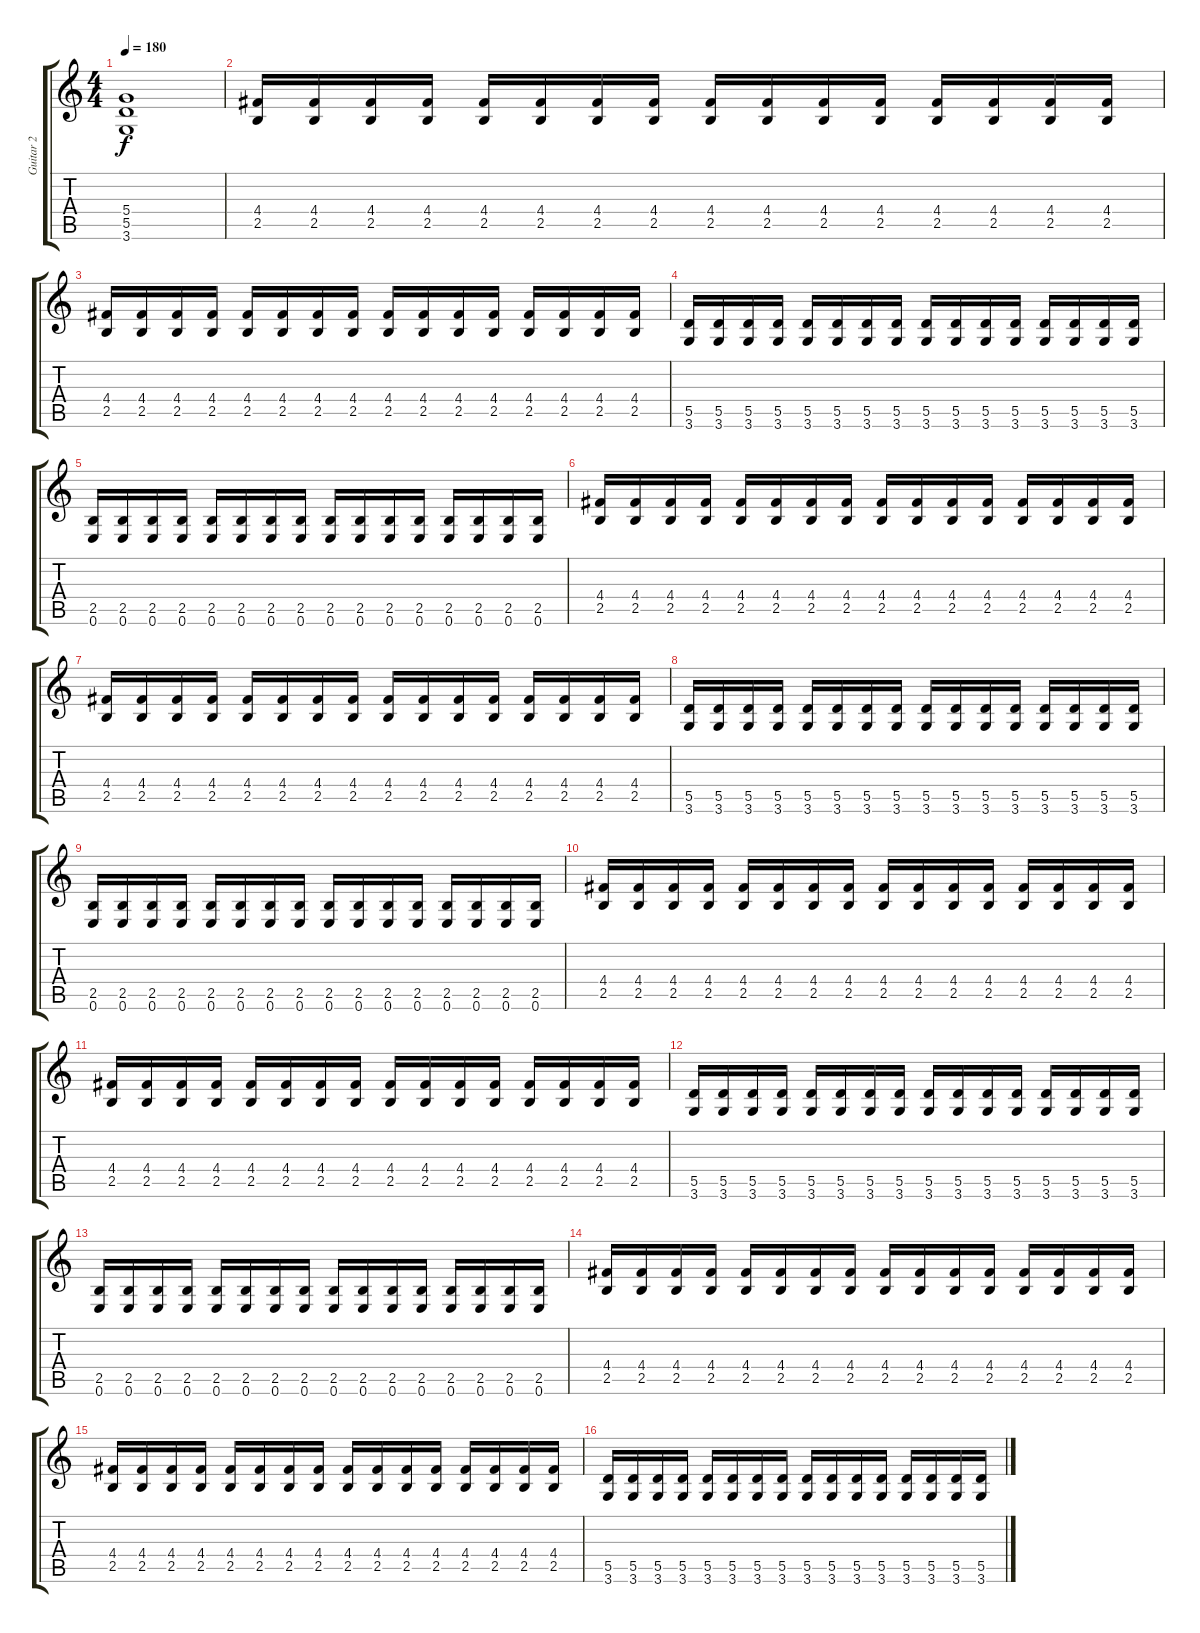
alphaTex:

\track ("Guitar 2" "Guitar 2") {instrument distortionguitar}
\staff {score tabs}
\tuning (E4 B3 G3 D3 A2 E2) {hide}
\ts (4 4)
\tempo 180
\clef g2
\ks c
(5.4{t} 5.5{t} 3.6{t}).1{dy f} |
(4.4 2.5).16 (4.4 2.5).16 (4.4 2.5).16 (4.4 2.5).16 (4.4 2.5).16 (4.4 2.5).16 (4.4 2.5).16 (4.4 2.5).16 (4.4 2.5).16 (4.4 2.5).16 (4.4 2.5).16 (4.4 2.5).16 (4.4 2.5).16 (4.4 2.5).16 (4.4 2.5).16 (4.4 2.5).16 |
(4.4 2.5).16 (4.4 2.5).16 (4.4 2.5).16 (4.4 2.5).16 (4.4 2.5).16 (4.4 2.5).16 (4.4 2.5).16 (4.4 2.5).16 (4.4 2.5).16 (4.4 2.5).16 (4.4 2.5).16 (4.4 2.5).16 (4.4 2.5).16 (4.4 2.5).16 (4.4 2.5).16 (4.4 2.5).16 |
(5.5 3.6).16 (5.5 3.6).16 (5.5 3.6).16 (5.5 3.6).16 (5.5 3.6).16 (5.5 3.6).16 (5.5 3.6).16 (5.5 3.6).16 (5.5 3.6).16 (5.5 3.6).16 (5.5 3.6).16 (5.5 3.6).16 (5.5 3.6).16 (5.5 3.6).16 (5.5 3.6).16 (5.5 3.6).16 |
(2.5 0.6).16 (2.5 0.6).16 (2.5 0.6).16 (2.5 0.6).16 (2.5 0.6).16 (2.5 0.6).16 (2.5 0.6).16 (2.5 0.6).16 (2.5 0.6).16 (2.5 0.6).16 (2.5 0.6).16 (2.5 0.6).16 (2.5 0.6).16 (2.5 0.6).16 (2.5 0.6).16 (2.5 0.6).16 |
(4.4 2.5).16 (4.4 2.5).16 (4.4 2.5).16 (4.4 2.5).16 (4.4 2.5).16 (4.4 2.5).16 (4.4 2.5).16 (4.4 2.5).16 (4.4 2.5).16 (4.4 2.5).16 (4.4 2.5).16 (4.4 2.5).16 (4.4 2.5).16 (4.4 2.5).16 (4.4 2.5).16 (4.4 2.5).16 |
(4.4 2.5).16 (4.4 2.5).16 (4.4 2.5).16 (4.4 2.5).16 (4.4 2.5).16 (4.4 2.5).16 (4.4 2.5).16 (4.4 2.5).16 (4.4 2.5).16 (4.4 2.5).16 (4.4 2.5).16 (4.4 2.5).16 (4.4 2.5).16 (4.4 2.5).16 (4.4 2.5).16 (4.4 2.5).16 |
(5.5 3.6).16 (5.5 3.6).16 (5.5 3.6).16 (5.5 3.6).16 (5.5 3.6).16 (5.5 3.6).16 (5.5 3.6).16 (5.5 3.6).16 (5.5 3.6).16 (5.5 3.6).16 (5.5 3.6).16 (5.5 3.6).16 (5.5 3.6).16 (5.5 3.6).16 (5.5 3.6).16 (5.5 3.6).16 |
(2.5 0.6).16 (2.5 0.6).16 (2.5 0.6).16 (2.5 0.6).16 (2.5 0.6).16 (2.5 0.6).16 (2.5 0.6).16 (2.5 0.6).16 (2.5 0.6).16 (2.5 0.6).16 (2.5 0.6).16 (2.5 0.6).16 (2.5 0.6).16 (2.5 0.6).16 (2.5 0.6).16 (2.5 0.6).16 |
(4.4 2.5).16 (4.4 2.5).16 (4.4 2.5).16 (4.4 2.5).16 (4.4 2.5).16 (4.4 2.5).16 (4.4 2.5).16 (4.4 2.5).16 (4.4 2.5).16 (4.4 2.5).16 (4.4 2.5).16 (4.4 2.5).16 (4.4 2.5).16 (4.4 2.5).16 (4.4 2.5).16 (4.4 2.5).16 |
(4.4 2.5).16 (4.4 2.5).16 (4.4 2.5).16 (4.4 2.5).16 (4.4 2.5).16 (4.4 2.5).16 (4.4 2.5).16 (4.4 2.5).16 (4.4 2.5).16 (4.4 2.5).16 (4.4 2.5).16 (4.4 2.5).16 (4.4 2.5).16 (4.4 2.5).16 (4.4 2.5).16 (4.4 2.5).16 |
(5.5 3.6).16 (5.5 3.6).16 (5.5 3.6).16 (5.5 3.6).16 (5.5 3.6).16 (5.5 3.6).16 (5.5 3.6).16 (5.5 3.6).16 (5.5 3.6).16 (5.5 3.6).16 (5.5 3.6).16 (5.5 3.6).16 (5.5 3.6).16 (5.5 3.6).16 (5.5 3.6).16 (5.5 3.6).16 |
(2.5 0.6).16 (2.5 0.6).16 (2.5 0.6).16 (2.5 0.6).16 (2.5 0.6).16 (2.5 0.6).16 (2.5 0.6).16 (2.5 0.6).16 (2.5 0.6).16 (2.5 0.6).16 (2.5 0.6).16 (2.5 0.6).16 (2.5 0.6).16 (2.5 0.6).16 (2.5 0.6).16 (2.5 0.6).16 |
(4.4 2.5).16 (4.4 2.5).16 (4.4 2.5).16 (4.4 2.5).16 (4.4 2.5).16 (4.4 2.5).16 (4.4 2.5).16 (4.4 2.5).16 (4.4 2.5).16 (4.4 2.5).16 (4.4 2.5).16 (4.4 2.5).16 (4.4 2.5).16 (4.4 2.5).16 (4.4 2.5).16 (4.4 2.5).16 |
(4.4 2.5).16 (4.4 2.5).16 (4.4 2.5).16 (4.4 2.5).16 (4.4 2.5).16 (4.4 2.5).16 (4.4 2.5).16 (4.4 2.5).16 (4.4 2.5).16 (4.4 2.5).16 (4.4 2.5).16 (4.4 2.5).16 (4.4 2.5).16 (4.4 2.5).16 (4.4 2.5).16 (4.4 2.5).16 |
(5.5 3.6).16 (5.5 3.6).16 (5.5 3.6).16 (5.5 3.6).16 (5.5 3.6).16 (5.5 3.6).16 (5.5 3.6).16 (5.5 3.6).16 (5.5 3.6).16 (5.5 3.6).16 (5.5 3.6).16 (5.5 3.6).16 (5.5 3.6).16 (5.5 3.6).16 (5.5 3.6).16 (5.5 3.6).16
